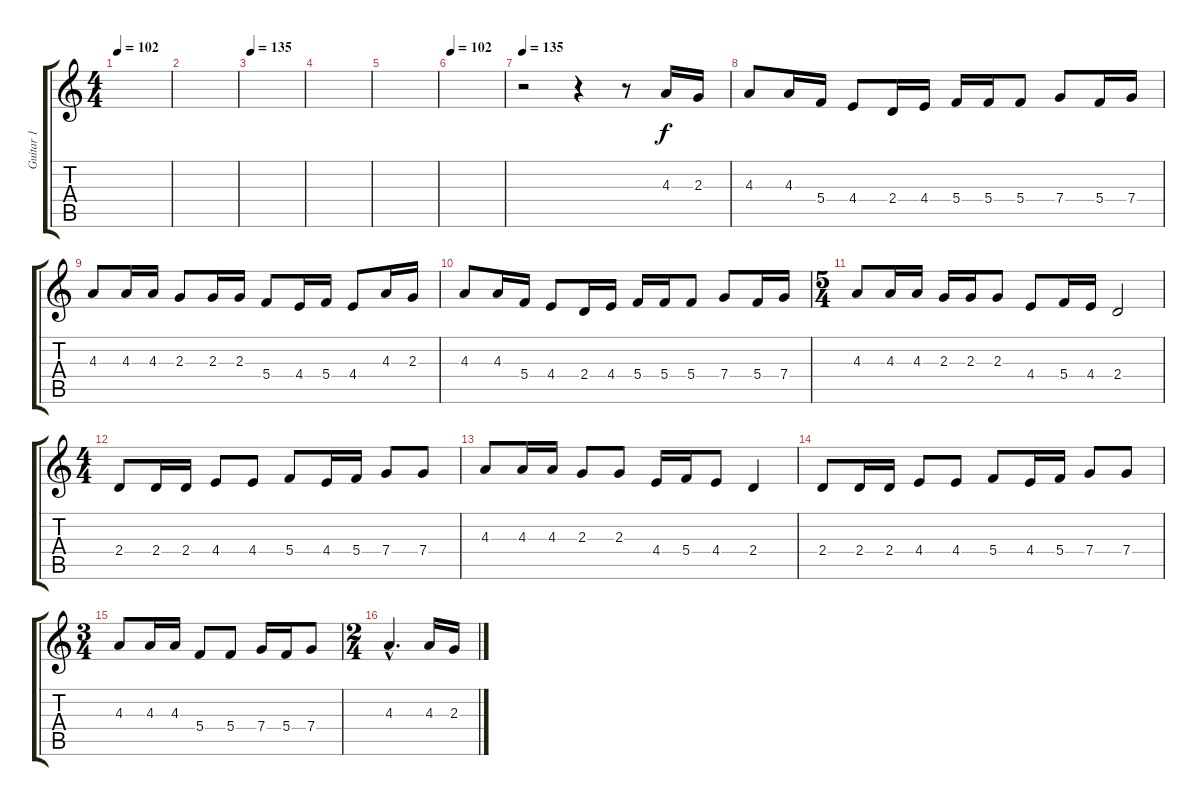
\track ("Guitar 1" "Guitar 1") {instrument distortionguitar}
\staff {score tabs}
\tuning (D4 A3 F3 C3 G2 D2) {hide}
\ts (4 4)
\tempo 102
\clef g2
\ks c
|
|
\tempo 135
|
|
|
\tempo 102
|
\tempo 135
r.2{volume 11} r.4 r.8 4.3.16 2.3.16 |
4.3.8 4.3.16 5.4.16 4.4.8 2.4.16 4.4.16 5.4.16 5.4.16 5.4.8 7.4.8 5.4.16 7.4.16 |
4.3.8 4.3.16 4.3.16 2.3.8 2.3.16 2.3.16 5.4.8 4.4.16 5.4.16 4.4.8 4.3.16 2.3.16 |
4.3.8 4.3.16 5.4.16 4.4.8 2.4.16 4.4.16 5.4.16 5.4.16 5.4.8 7.4.8 5.4.16 7.4.16 |
\ts (5 4)
4.3.8 4.3.16 4.3.16 2.3.16 2.3.16 2.3.8 4.4.8 5.4.16 4.4.16 2.4.2 |
\ts (4 4)
2.4.8 2.4.16 2.4.16 4.4.8 4.4.8 5.4.8 4.4.16 5.4.16 7.4.8 7.4.8 |
4.3.8 4.3.16 4.3.16 2.3.8 2.3.8 4.4.16 5.4.16 4.4.8 2.4.4 |
2.4.8 2.4.16 2.4.16 4.4.8 4.4.8 5.4.8 4.4.16 5.4.16 7.4.8 7.4.8 |
\ts (3 4)
4.3.8 4.3.16 4.3.16 5.4.8 5.4.8 7.4.16 5.4.16 7.4.8 |
\ts (2 4)
4.3{hac}.4{d} 4.3.16 2.3.16
